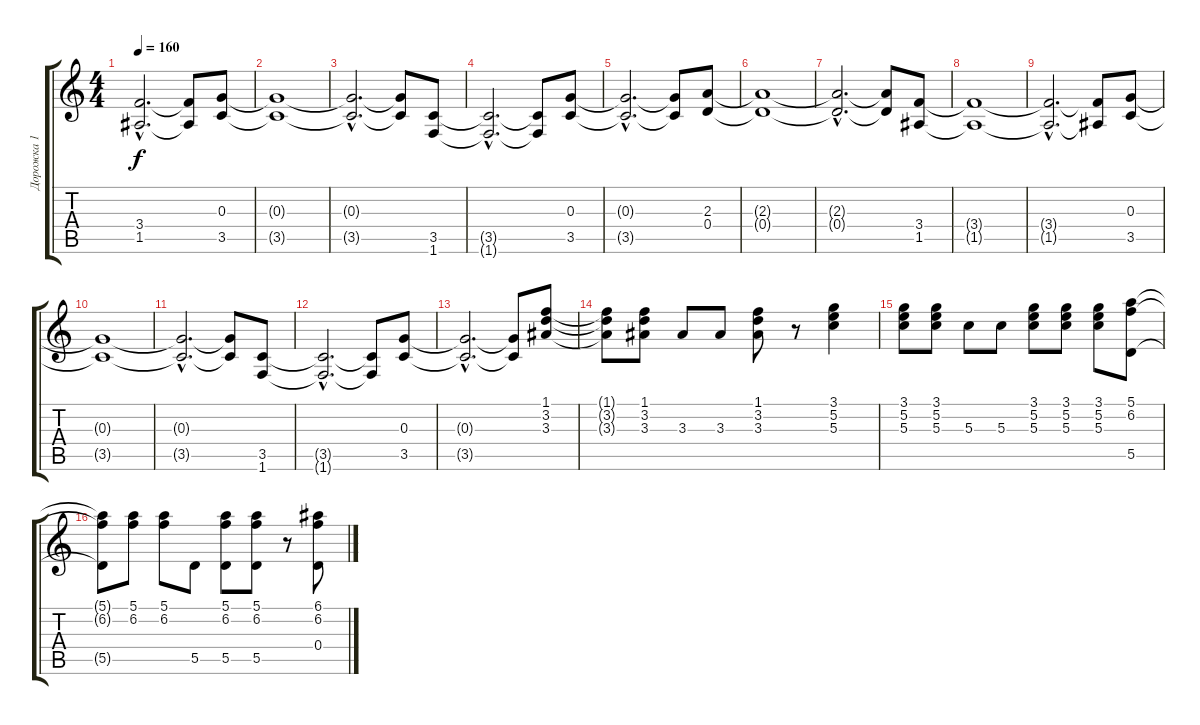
\track ("Дорожка 1" "Дорожка 1") {instrument distortionguitar}
\staff {score tabs}
\tuning (E4 B3 G3 D3 A2 E2) {hide}
\ts (4 4)
\tempo 160
\clef g2
\ks c
(3.4{hac t} 1.5{hac t}).2{d dy f} (3.4{t} 1.5{t}).8 (0.3 3.5).8 |
(0.3{t} 3.5{t}).1 |
(0.3{hac t} 3.5{hac t}).2{d} (0.3{t} 3.5{t}).8 (3.5 1.6).8 |
(3.5{hac t} 1.6{hac t}).2{d} (3.5{t} 1.6{t}).8 (0.3 3.5).8 |
(0.3{hac t} 3.5{hac t}).2{d} (0.3{t} 3.5{t}).8 (2.3 0.4).8 |
(2.3{t} 0.4{t}).1 |
(2.3{hac t} 0.4{hac t}).2{d} (2.3{t} 0.4{t}).8 (3.4 1.5).8 |
(3.4{t} 1.5{t}).1 |
(3.4{hac t} 1.5{hac t}).2{d} (3.4{t} 1.5{t}).8 (0.3 3.5).8 |
(0.3{t} 3.5{t}).1 |
(0.3{hac t} 3.5{hac t}).2{d} (0.3{t} 3.5{t}).8 (3.5 1.6).8 |
(3.5{hac t} 1.6{hac t}).2{d} (3.5{t} 1.6{t}).8 (0.3 3.5).8 |
(0.3{hac t} 3.5{hac t}).2{d} (0.3{t} 3.5{t}).8 (1.1 3.2 3.3).8 |
(1.1{t} 3.2{t} 3.3{t}).8 (1.1 3.2 3.3).8 3.3.8 3.3.8 (1.1 3.2 3.3).8 r.8 (3.1 5.2 5.3).4 |
(3.1 5.2 5.3).8 (3.1 5.2 5.3).8 5.3.8 5.3.8 (3.1 5.2 5.3).8 (3.1 5.2 5.3).8 (3.1 5.2 5.3).8 (5.1 6.2 5.5).8 |
(5.1{t} 6.2{t} 5.5{t}).8 (5.1 6.2).8 (5.1 6.2).8 5.5.8 (5.1 6.2 5.5).8 (5.1 6.2 5.5).8 r.8 (6.1 6.2 0.4).8
